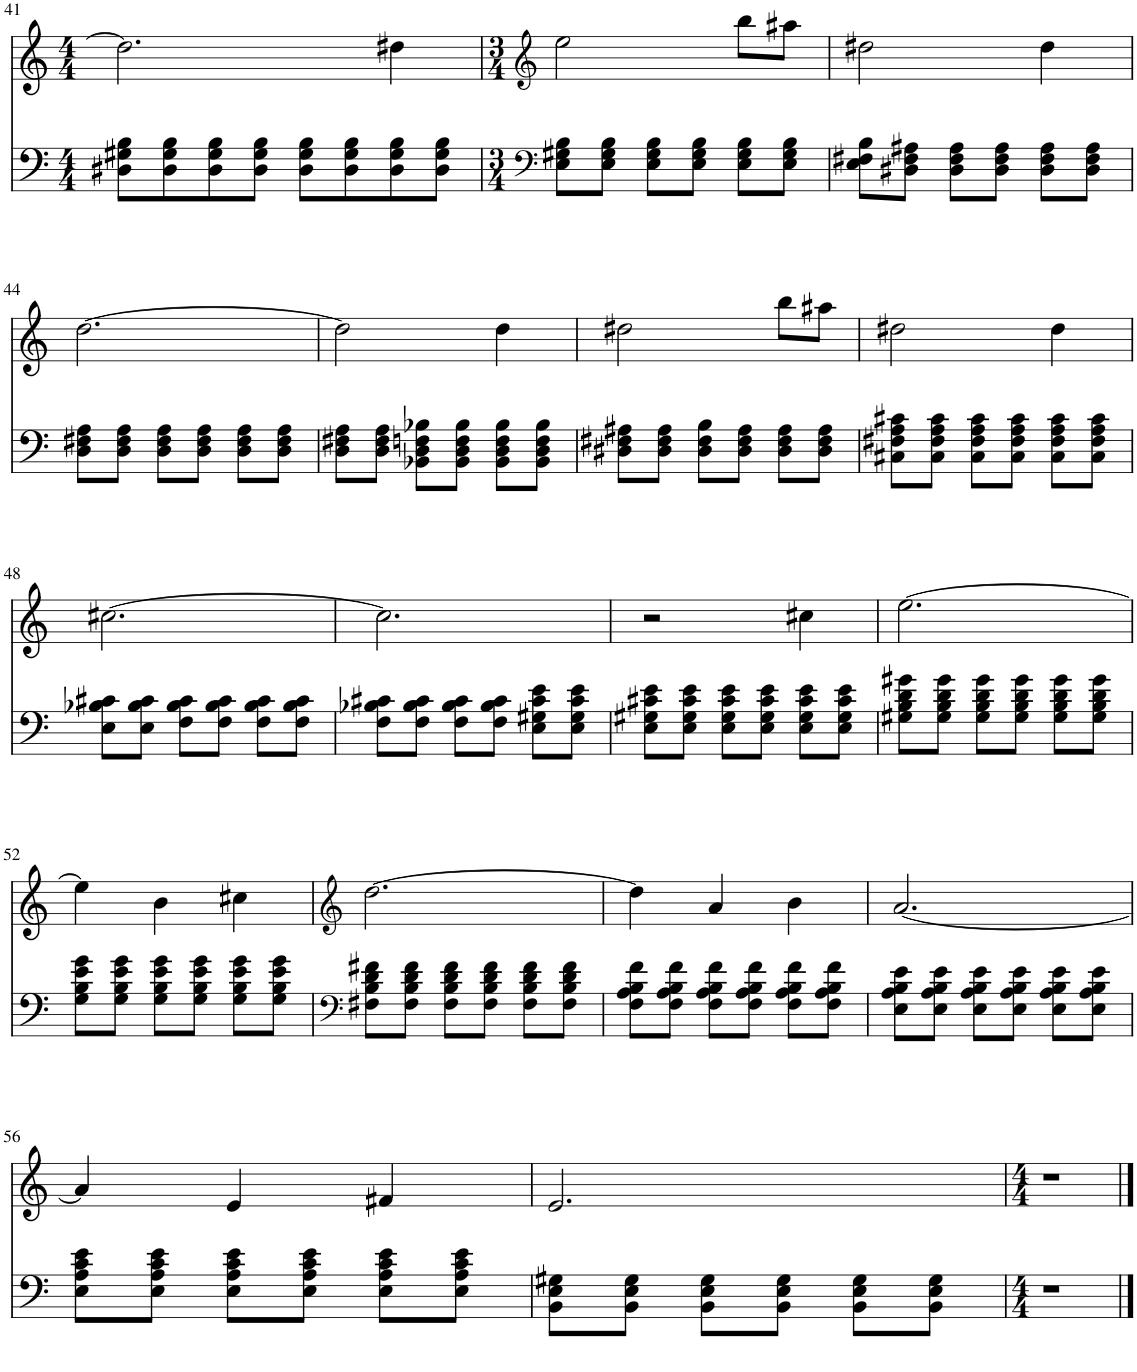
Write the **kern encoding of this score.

**kern	**kern
*part2	*part1
*staff2	*staff1
*I"unbenannt2	*I"unbenannt1
!!LO:PB:g=z
*clefF4	*clefG2
*k[]	*k[]
*M4/4	*M4/4
=41	=41
8D#X\ 8G#X\ 8B\L	2.dd#\]
8D#\ 8G#\ 8B\	.
8D#\ 8G#\ 8B\	.
8D#\ 8G#\ 8B\J	.
8D#\ 8G#\ 8B\L	.
8D#\ 8G#\ 8B\	.
8D#\ 8G#\ 8B\	4dd#X\
8D#\ 8G#\ 8B\J	.
=42	=42
*clefF4	*clefG2
*M3/4	*M3/4
8E\ 8G#X\ 8B\L	2ee\
8E\ 8G#\ 8B\J	.
8E\ 8G#\ 8B\L	.
8E\ 8G#\ 8B\J	.
8E\ 8G#\ 8B\L	8bb\L
8E\ 8G#\ 8B\J	8aa#X\J
=43	=43
8E\ 8F#X\ 8B\L	2dd#X\
8D#X\ 8F#\ 8A#X\J	.
8D#\ 8F#\ 8A#\L	.
8D#\ 8F#\ 8A#\J	.
8D#\ 8F#\ 8A#\L	4dd#\
8D#\ 8F#\ 8A#\J	.
!!LO:LB:g=z
=44	=44
8D\ 8F#X\ 8A\L	[2.dd\
8D\ 8F#\ 8A\J	.
8D\ 8F#\ 8A\L	.
8D\ 8F#\ 8A\J	.
8D\ 8F#\ 8A\L	.
8D\ 8F#\ 8A\J	.
=45	=45
8D\ 8F#X\ 8A\L	2dd\]
8D\ 8F#\ 8A\J	.
8BB-X\ 8D\ 8Fn\ 8B-X\L	.
8BB-\ 8D\ 8F\ 8B-\J	.
8BB-\ 8D\ 8F\ 8B-\L	4dd\
8BB-\ 8D\ 8F\ 8B-\J	.
=46	=46
8D#X\ 8F#X\ 8A#X\L	2dd#X\
8D#\ 8F#\ 8A#\J	.
8D#\ 8F#\ 8B\L	.
8D#\ 8F#\ 8A#\J	.
8D#\ 8F#\ 8A#\L	8bb\L
8D#\ 8F#\ 8A#\J	8aa#X\J
=47	=47
8C#X\ 8F#X\ 8A\ 8c#X\L	2dd#X\
8C#\ 8F#\ 8A\ 8c#\J	.
8C#\ 8F#\ 8A\ 8c#\L	.
8C#\ 8F#\ 8A\ 8c#\J	.
8C#\ 8F#\ 8A\ 8c#\L	4dd#\
8C#\ 8F#\ 8A\ 8c#\J	.
!!LO:LB:g=z
=48	=48
8E\ 8B-X\ 8c#X\L	[2.cc#X\
8E\ 8B-\ 8c#\J	.
8F\ 8B-\ 8c#\L	.
8F\ 8B-\ 8c#\J	.
8F\ 8B-\ 8c#\L	.
8F\ 8B-\ 8c#\J	.
=49	=49
8F\ 8B-X\ 8c#X\L	2.cc#\]
8F\ 8B-\ 8c#\J	.
8F\ 8B-\ 8c#\L	.
8F\ 8B-\ 8c#\J	.
8E\ 8G#X\ 8c#\ 8e\L	.
8E\ 8G#\ 8c#\ 8e\J	.
=50	=50
8E\ 8G#X\ 8c#X\ 8e\L	2r
8E\ 8G#\ 8c#\ 8e\J	.
8E\ 8G#\ 8c#\ 8e\L	.
8E\ 8G#\ 8c#\ 8e\J	.
8E\ 8G#\ 8c#\ 8e\L	4cc#X\
8E\ 8G#\ 8c#\ 8e\J	.
=51	=51
8G#X\ 8B\ 8d\ 8g#X\L	[2.ee\
8G#\ 8B\ 8d\ 8g#\J	.
8G#\ 8B\ 8d\ 8g#\L	.
8G#\ 8B\ 8d\ 8g#\J	.
8G#\ 8B\ 8d\ 8g#\L	.
8G#\ 8B\ 8d\ 8g#\J	.
!!LO:LB:g=z
=52	=52
8G\ 8B\ 8e\ 8g\L	4ee\]
8G\ 8B\ 8e\ 8g\J	.
8G\ 8B\ 8e\ 8g\L	4b\
8G\ 8B\ 8e\ 8g\J	.
8G\ 8B\ 8e\ 8g\L	4cc#X\
8G\ 8B\ 8e\ 8g\J	.
=53	=53
*clefF4	*clefG2
8F#X\ 8B\ 8d\ 8f#X\L	[2.dd\
8F#\ 8B\ 8d\ 8f#\J	.
8F#\ 8B\ 8d\ 8f#\L	.
8F#\ 8B\ 8d\ 8f#\J	.
8F#\ 8B\ 8d\ 8f#\L	.
8F#\ 8B\ 8d\ 8f#\J	.
=54	=54
8F\ 8A\ 8B\ 8f\L	4dd\]
8F\ 8A\ 8B\ 8f\J	.
8F\ 8A\ 8B\ 8f\L	4a/
8F\ 8A\ 8B\ 8f\J	.
8F\ 8A\ 8B\ 8f\L	4b\
8F\ 8A\ 8B\ 8f\J	.
=55	=55
8E\ 8A\ 8B\ 8e\L	[2.a/
8E\ 8A\ 8B\ 8e\J	.
8E\ 8A\ 8B\ 8e\L	.
8E\ 8A\ 8B\ 8e\J	.
8E\ 8A\ 8B\ 8e\L	.
8E\ 8A\ 8B\ 8e\J	.
!!LO:LB:g=z
=56	=56
8E\ 8A\ 8c\ 8e\L	4a/]
8E\ 8A\ 8c\ 8e\J	.
8E\ 8A\ 8c\ 8e\L	4e/
8E\ 8A\ 8c\ 8e\J	.
8E\ 8A\ 8c\ 8e\L	4f#X/
8E\ 8A\ 8c\ 8e\J	.
=57	=57
8BB\ 8E\ 8G#X\L	2.e/
8BB\ 8E\ 8G#\J	.
8BB\ 8E\ 8G#\L	.
8BB\ 8E\ 8G#\J	.
8BB\ 8E\ 8G#\L	.
8BB\ 8E\ 8G#\J	.
=58	=58
*M4/4	*M4/4
1r	1r
==	==
*-	*-
